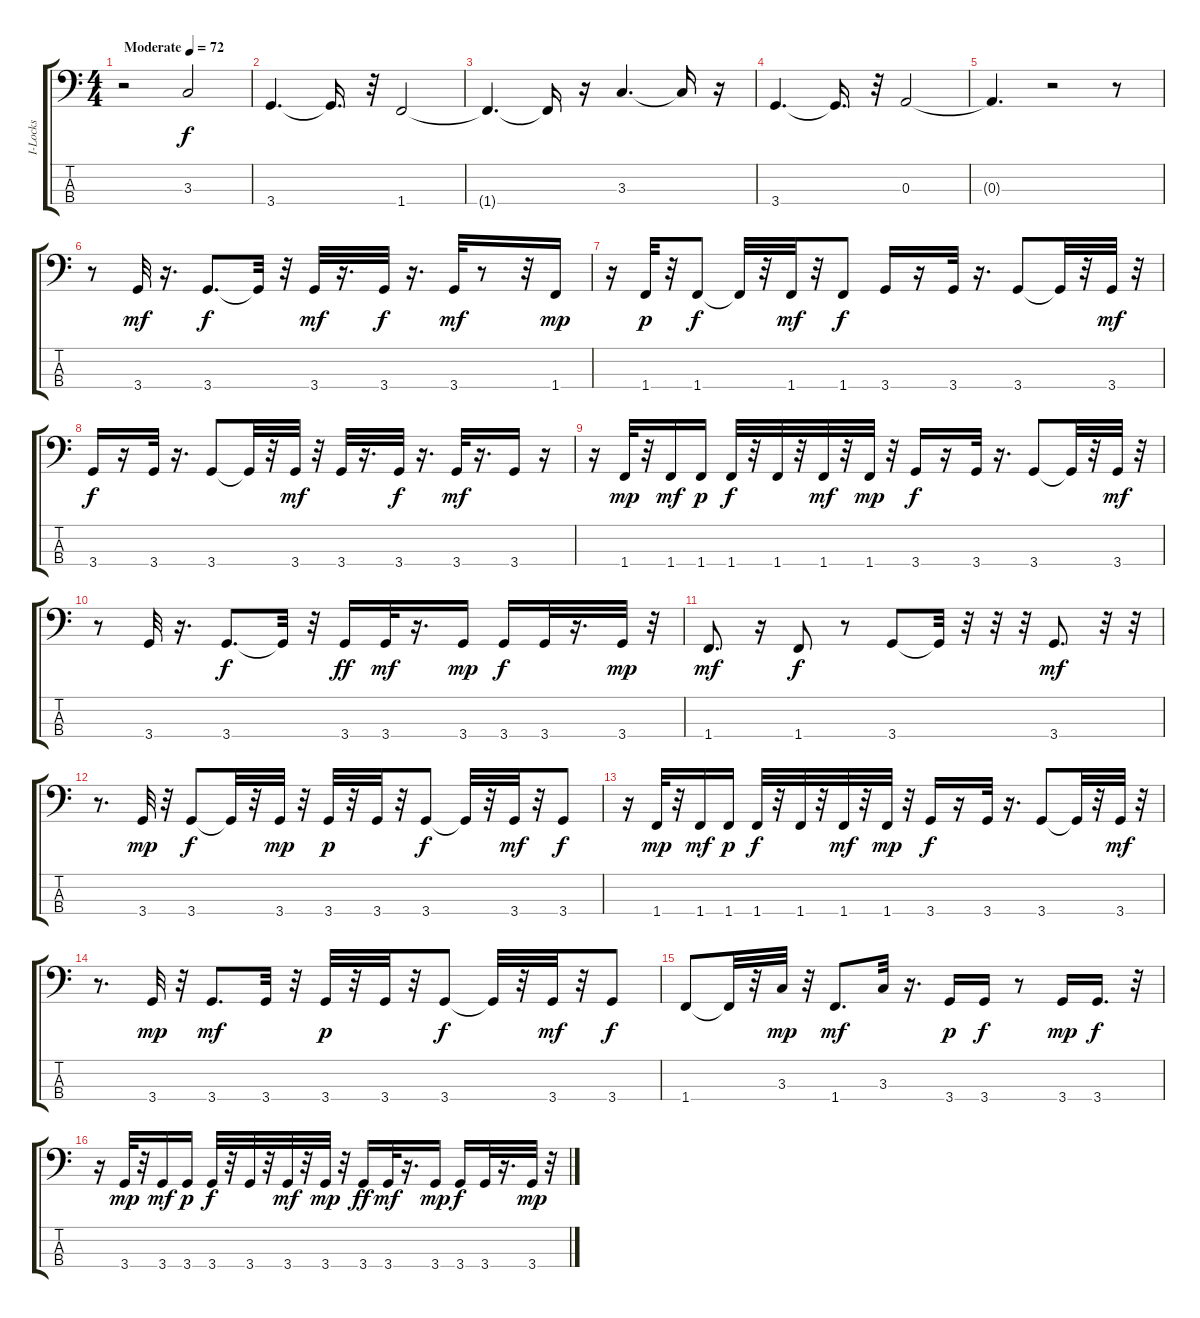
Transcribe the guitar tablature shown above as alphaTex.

\track ("I-Locks" "I-Locks") {instrument electricbassfinger}
\staff {score tabs}
\tuning (G2 D2 A1 E1) {hide}
\ts (4 4)
\tempo (72 "Moderate")
\clef f4
\ks c
r.2{dy f instrument electricbassfinger} 3.3.2 |
3.4.4{d} 3.4{t}.16{d} r.32 1.4.2 |
1.4{t}.4{d} 1.4{t}.16 r.16 3.3.4{d} 3.3{t}.16 r.16 |
3.4.4{d} 3.4{t}.16{d} r.32 0.3.2 |
0.3{t}.4{d} r.2 r.8 |
r.8 3.4.32{dy mf} r.16{d} 3.4.8{d dy f} 3.4{t}.32 r.32 3.4.32{dy mf} r.16{d} 3.4.32{dy f} r.16{d} 3.4.32{dy mf} r.8 r.32 1.4.16{dy mp} |
r.16 1.4.32{dy p} r.32 1.4.8{dy f} 1.4{t}.32 r.32 1.4.32{dy mf} r.32 1.4.8{dy f} 3.4.16 r.16 3.4.32 r.16{d} 3.4.8 3.4{t}.32 r.32 3.4.32{dy mf} r.32 |
3.4.16{dy f} r.16 3.4.32 r.16{d} 3.4.8 3.4{t}.32 r.32 3.4.32{dy mf} r.32 3.4.32 r.16{d} 3.4.32{dy f} r.16{d} 3.4.32{dy mf} r.16{d} 3.4.16 r.16 |
r.16 1.4.32{dy mp} r.32 1.4.16{dy mf} 1.4.16{dy p} 1.4.32{dy f} r.32 1.4.32 r.32 1.4.32{dy mf} r.32 1.4.32{dy mp} r.32 3.4.16{dy f} r.16 3.4.32 r.16{d} 3.4.8 3.4{t}.32 r.32 3.4.32{dy mf} r.32 |
r.8 3.4.32 r.16{d} 3.4.8{d dy f} 3.4{t}.32 r.32 3.4.16{dy ff} 3.4.32{dy mf} r.16{d} 3.4.16{dy mp} 3.4.16{dy f} 3.4.32 r.16{d} 3.4.32{dy mp} r.32 |
1.4.8{d dy mf} r.16 1.4.8{dy f} r.8 3.4.8 3.4{t}.32 r.32 r.32 r.32 3.4.8{d dy mf} r.32 r.32 |
r.8{d} 3.4.32{dy mp} r.32 3.4.8{dy f} 3.4{t}.32 r.32 3.4.32{dy mp} r.32 3.4.32{dy p} r.32 3.4.32 r.32 3.4.8{dy f} 3.4{t}.32 r.32 3.4.32{dy mf} r.32 3.4.8{dy f} |
r.16 1.4.32{dy mp} r.32 1.4.16{dy mf} 1.4.16{dy p} 1.4.32{dy f} r.32 1.4.32 r.32 1.4.32{dy mf} r.32 1.4.32{dy mp} r.32 3.4.16{dy f} r.16 3.4.32 r.16{d} 3.4.8 3.4{t}.32 r.32 3.4.32{dy mf} r.32 |
r.8{d} 3.4.32{dy mp} r.32 3.4.8{d dy mf} 3.4.32 r.32 3.4.32{dy p} r.32 3.4.32 r.32 3.4.8{dy f} 3.4{t}.32 r.32 3.4.32{dy mf} r.32 3.4.8{dy f} |
1.4.8 1.4{t}.32 r.32 3.3.32{dy mp} r.32 1.4.8{d dy mf} 3.3.32 r.16{d} 3.4.16{dy p} 3.4.16{dy f} r.8 3.4.16{dy mp} 3.4.16{d dy f} r.32 |
r.16 3.4.32{dy mp} r.32 3.4.16{dy mf} 3.4.16{dy p} 3.4.32{dy f} r.32 3.4.32 r.32 3.4.32{dy mf} r.32 3.4.32{dy mp} r.32 3.4.16{dy ff} 3.4.32{dy mf} r.16{d} 3.4.16{dy mp} 3.4.16{dy f} 3.4.32 r.16{d} 3.4.32{dy mp} r.32
